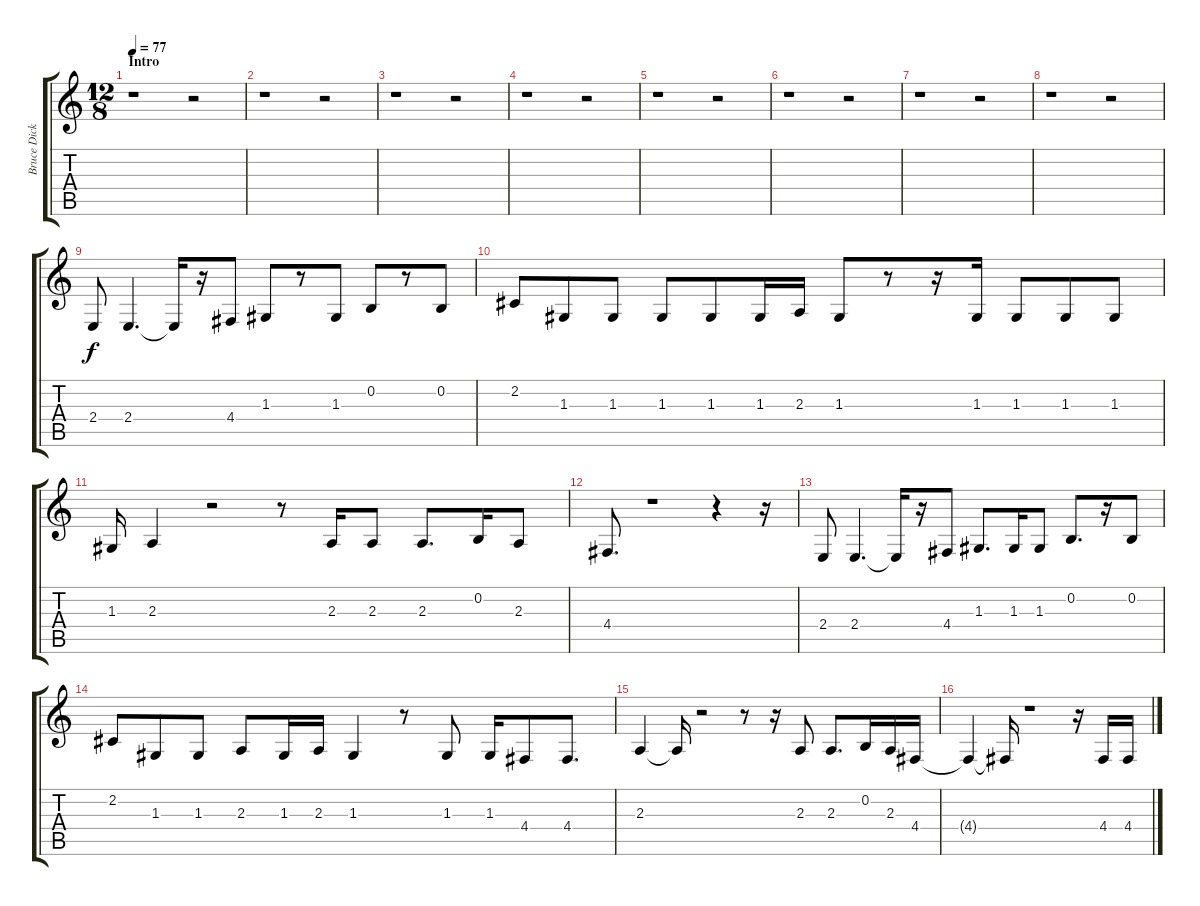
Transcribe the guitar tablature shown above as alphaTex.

\track ("Bruce Dickinson" "Bruce Dick") {instrument choiraahs}
\staff {score tabs}
\tuning (E4 B3 G3 D3 A2 E2) {hide}
\ts (12 8)
\section ("" "Intro")
\tempo 77
\clef g2
\ks c
r.1{dy f instrument choiraahs} r.2 |
r.1 r.2 |
r.1 r.2 |
r.1 r.2 |
r.1 r.2 |
r.1 r.2 |
r.1 r.2 |
r.1 r.2 |
2.4.8 2.4.4{d} 2.4{t}.16 r.16 4.4.8 1.3.8 r.8 1.3.8 0.2.8 r.8 0.2.8 |
2.2.8 1.3.8 1.3.8 1.3.8 1.3.8 1.3.16 2.3.16 1.3.8 r.8 r.16 1.3.16 1.3.8 1.3.8 1.3.8 |
1.3.16 2.3.4 r.2 r.8 2.3.16 2.3.8 2.3.8{d} 0.2.16 2.3.8 |
4.4.8{d} r.1 r.4 r.16 |
2.4.8 2.4.4{d} 2.4{t}.16 r.16 4.4.8 1.3.8{d} 1.3.16 1.3.8 0.2.8{d} r.16 0.2.8 |
2.2.8 1.3.8 1.3.8 2.3.8 1.3.16 2.3.16 1.3.4 r.8 1.3.8 1.3.16 4.4.8 4.4.8{d} |
2.3.4 2.3{t}.16 r.2 r.8 r.16 2.3.8 2.3.8{d} 0.2.16 2.3.16 4.4.16 |
4.4{t}.4 4.4{t}.16 r.1 r.16 4.4.16 4.4.16
